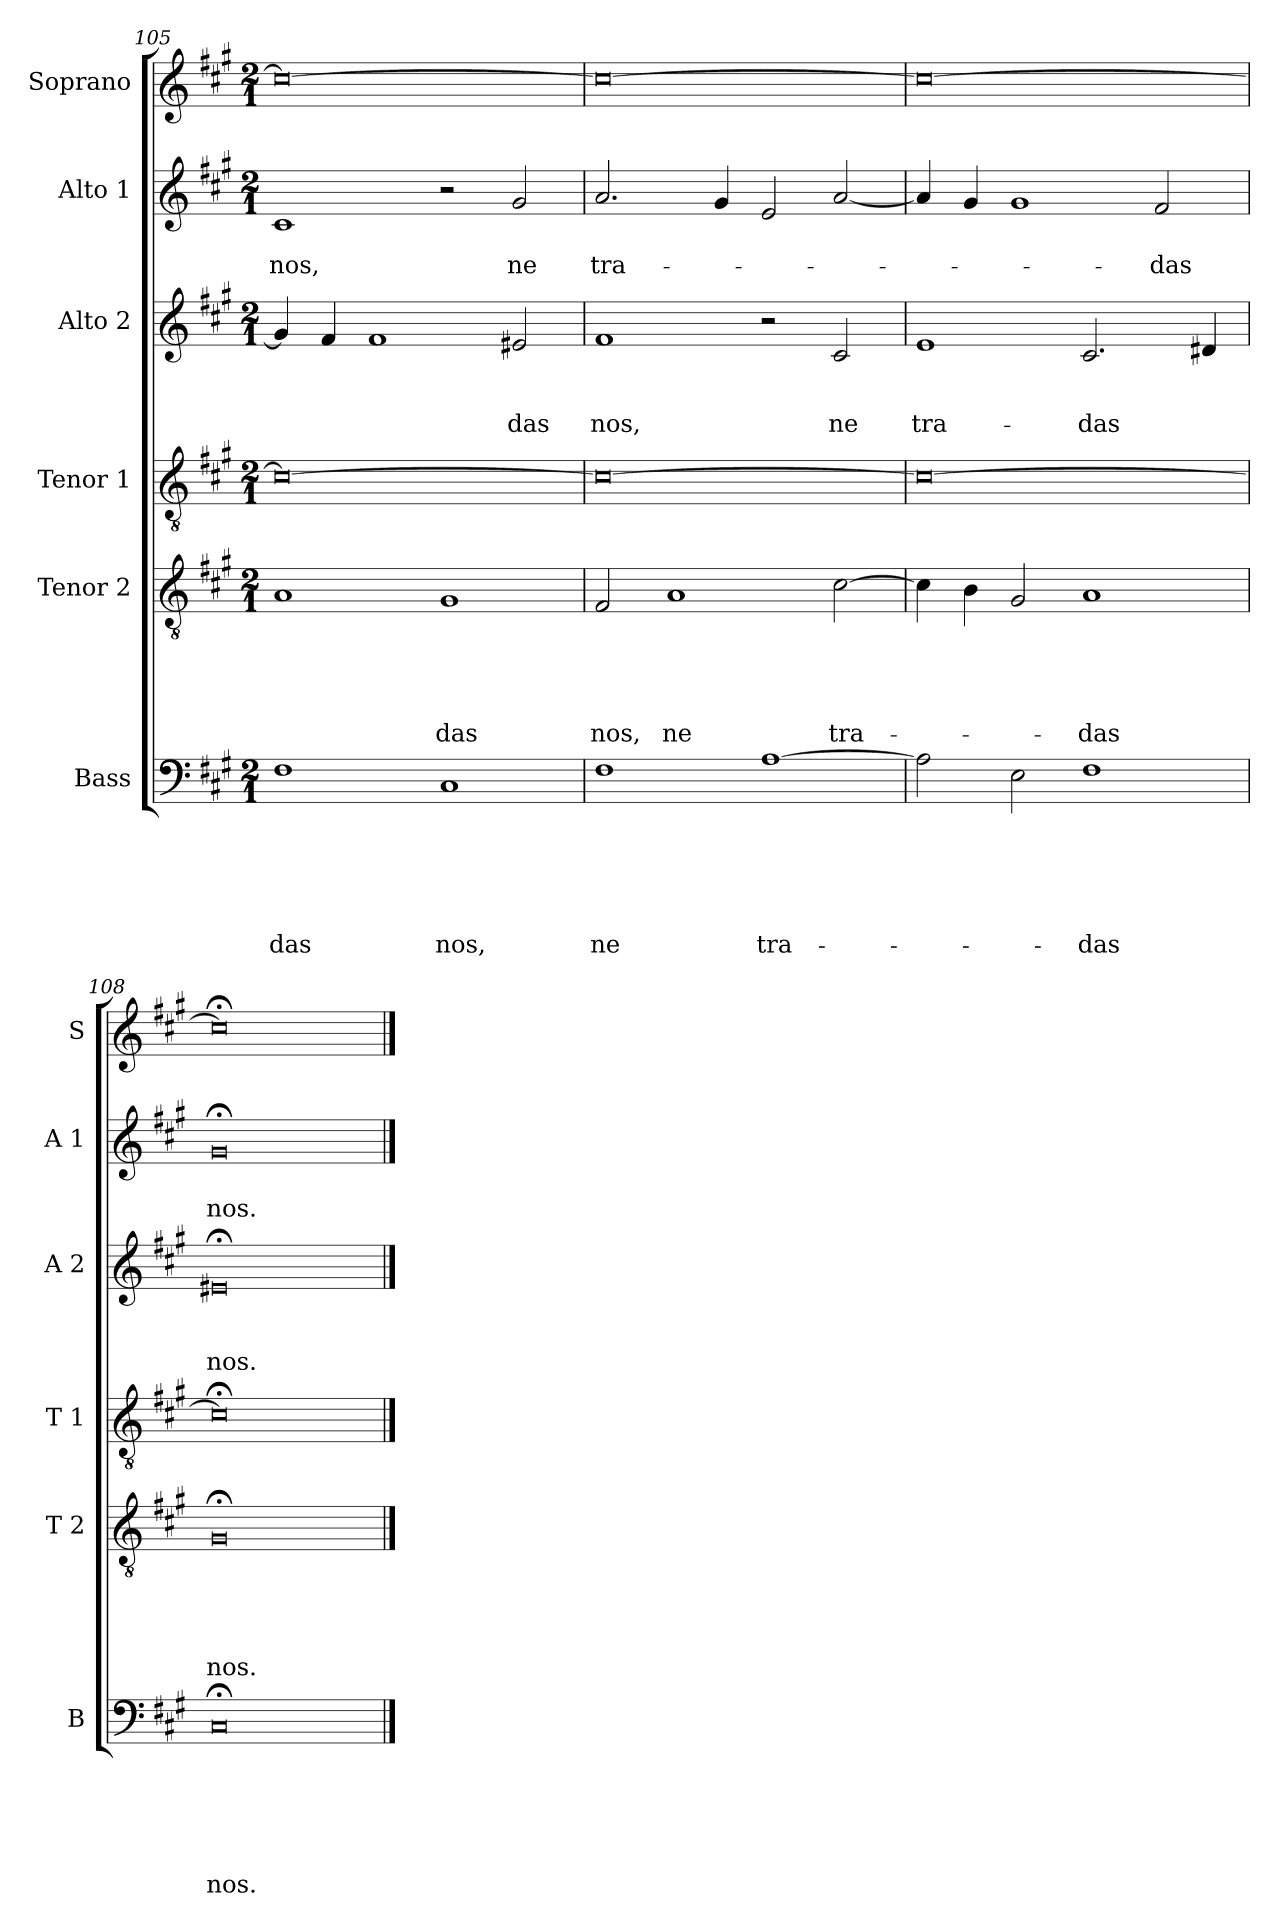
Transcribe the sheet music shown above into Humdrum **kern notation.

**kern	**text	**text	**text	**text	**text	**text	**kern	**text	**text	**text	**text	**text	**kern	**text	**kern	**text	**text	**text	**kern	**text	**text	**kern	**text
*part6	*part6	*part6	*part6	*part6	*part6	*part6	*part5	*part5	*part5	*part5	*part5	*part5	*part4	*part4	*part3	*part3	*part3	*part3	*part2	*part2	*part2	*part1	*part1
*staff6	*staff6	*staff6	*staff6	*staff6	*staff6	*staff6	*staff5	*staff5	*staff5	*staff5	*staff5	*staff5	*staff4	*staff4	*staff3	*staff3	*staff3	*staff3	*staff2	*staff2	*staff2	*staff1	*staff1
*I"Bass	*	*	*	*	*	*	*I"Tenor 2	*	*	*	*	*	*I"Tenor 1	*	*I"Alto 2	*	*	*	*I"Alto 1	*	*	*I"Soprano	*
*I'B	*	*	*	*	*	*	*I'T 2	*	*	*	*	*	*I'T 1	*	*I'A 2	*	*	*	*I'A 1	*	*	*I'S	*
!!LO:PB:g=z
*clefF4	*	*	*	*	*	*	*clefGv2	*	*	*	*	*	*clefGv2	*	*clefG2	*	*	*	*clefG2	*	*	*clefG2	*
*k[f#c#g#]	*	*	*	*	*	*	*k[f#c#g#]	*	*	*	*	*	*k[f#c#g#]	*	*k[f#c#g#]	*	*	*	*k[f#c#g#]	*	*	*k[f#c#g#]	*
*A:	*	*	*	*	*	*	*A:	*	*	*	*	*	*A:	*	*A:	*	*	*	*A:	*	*	*A:	*
*M2/1	*	*	*	*	*	*	*M2/1	*	*	*	*	*	*M2/1	*	*M2/1	*	*	*	*M2/1	*	*	*M2/1	*
=105	=105	=105	=105	=105	=105	=105	=105	=105	=105	=105	=105	=105	=105	=105	=105	=105	=105	=105	=105	=105	=105	=105	=105
!	!	!	!	!	!	!LO:LY:b	!	!	!	!	!	!	!	!	!	!	!	!	!	!	!LO:LY:b	!	!
1F#	.	.	.	.	.	-das	1A	.	.	.	.	.	0c#_	.	4g#/]	.	.	.	1c#	.	nos,	0cc#_	.
.	.	.	.	.	.	.	.	.	.	.	.	.	.	.	4f#/	.	.	.	.	.	.	.	.
.	.	.	.	.	.	.	.	.	.	.	.	.	.	.	1f#	.	.	.	.	.	.	.	.
!	!	!	!	!	!	!LO:LY:b	!	!	!	!	!	!LO:LY:b	!	!	!	!	!	!	!	!	!	!	!
1C#	.	.	.	.	.	nos,	1G#	.	.	.	.	-das	.	.	.	.	.	.	2r	.	.	.	.
!	!	!	!	!	!	!	!	!	!	!	!	!	!	!	!	!	!	!LO:LY:b	!	!	!LO:LY:b	!	!
.	.	.	.	.	.	.	.	.	.	.	.	.	.	.	2e#X/	.	.	-das	2g#/	.	ne	.	.
=106	=106	=106	=106	=106	=106	=106	=106	=106	=106	=106	=106	=106	=106	=106	=106	=106	=106	=106	=106	=106	=106	=106	=106
!	!	!	!	!	!	!LO:LY:b	!	!	!	!	!	!LO:LY:b	!	!	!	!	!	!LO:LY:b	!	!	!LO:LY:b	!	!
1F#	.	.	.	.	.	ne	2F#/	.	.	.	.	nos,	0c#_	.	1f#	.	.	nos,	2.a/	.	tra-	0cc#_	.
!	!	!	!	!	!	!	!	!	!	!	!	!LO:LY:b	!	!	!	!	!	!	!	!	!	!	!
.	.	.	.	.	.	.	1A	.	.	.	.	ne	.	.	.	.	.	.	.	.	.	.	.
.	.	.	.	.	.	.	.	.	.	.	.	.	.	.	.	.	.	.	4g#/	.	.	.	.
!	!	!	!	!	!	!LO:LY:b	!	!	!	!	!	!	!	!	!	!	!	!	!	!	!	!	!
[>1A	.	.	.	.	.	tra-	.	.	.	.	.	.	.	.	2r	.	.	.	2e/	.	.	.	.
!	!	!	!	!	!	!	!	!	!	!	!	!LO:LY:b	!	!	!	!	!	!LO:LY:b	!	!	!	!	!
.	.	.	.	.	.	.	[>2c#\	.	.	.	.	tra-	.	.	2c#/	.	.	ne	[<2a/	.	.	.	.
=107	=107	=107	=107	=107	=107	=107	=107	=107	=107	=107	=107	=107	=107	=107	=107	=107	=107	=107	=107	=107	=107	=107	=107
!	!	!	!	!	!	!	!	!	!	!	!	!	!	!	!	!	!	!LO:LY:b	!	!	!	!	!
2A\]	.	.	.	.	.	.	4c#\]	.	.	.	.	.	0c#_	.	1e	.	.	tra-	4a/]	.	.	0cc#_	.
.	.	.	.	.	.	.	4B\	.	.	.	.	.	.	.	.	.	.	.	4g#/	.	.	.	.
2E\	.	.	.	.	.	.	2G#/	.	.	.	.	.	.	.	.	.	.	.	1g#	.	.	.	.
!	!	!	!	!	!	!LO:LY:b	!	!	!	!	!	!LO:LY:b	!	!	!	!	!	!LO:LY:b	!	!	!	!	!
1F#	.	.	.	.	.	-das	1A	.	.	.	.	-das	.	.	2.c#/	.	.	-das	.	.	.	.	.
!	!	!	!	!	!	!	!	!	!	!	!	!	!	!	!	!	!	!	!	!	!LO:LY:b	!	!
.	.	.	.	.	.	.	.	.	.	.	.	.	.	.	.	.	.	.	2f#/	.	-das	.	.
.	.	.	.	.	.	.	.	.	.	.	.	.	.	.	4d#X/	.	.	.	.	.	.	.	.
=108	=108	=108	=108	=108	=108	=108	=108	=108	=108	=108	=108	=108	=108	=108	=108	=108	=108	=108	=108	=108	=108	=108	=108
!	!	!	!	!	!	!LO:LY:b	!	!	!	!	!	!LO:LY:b	!	!	!	!	!	!LO:LY:b	!	!	!LO:LY:b	!	!
0C#;	.	.	.	.	.	nos.	0G#;	.	.	.	.	nos.	0c#;<]	.	0e#X;	.	.	nos.	0g#;	.	nos.	0cc#;<]	.
==	==	==	==	==	==	==	==	==	==	==	==	==	==	==	==	==	==	==	==	==	==	==	==
*-	*-	*-	*-	*-	*-	*-	*-	*-	*-	*-	*-	*-	*-	*-	*-	*-	*-	*-	*-	*-	*-	*-	*-
